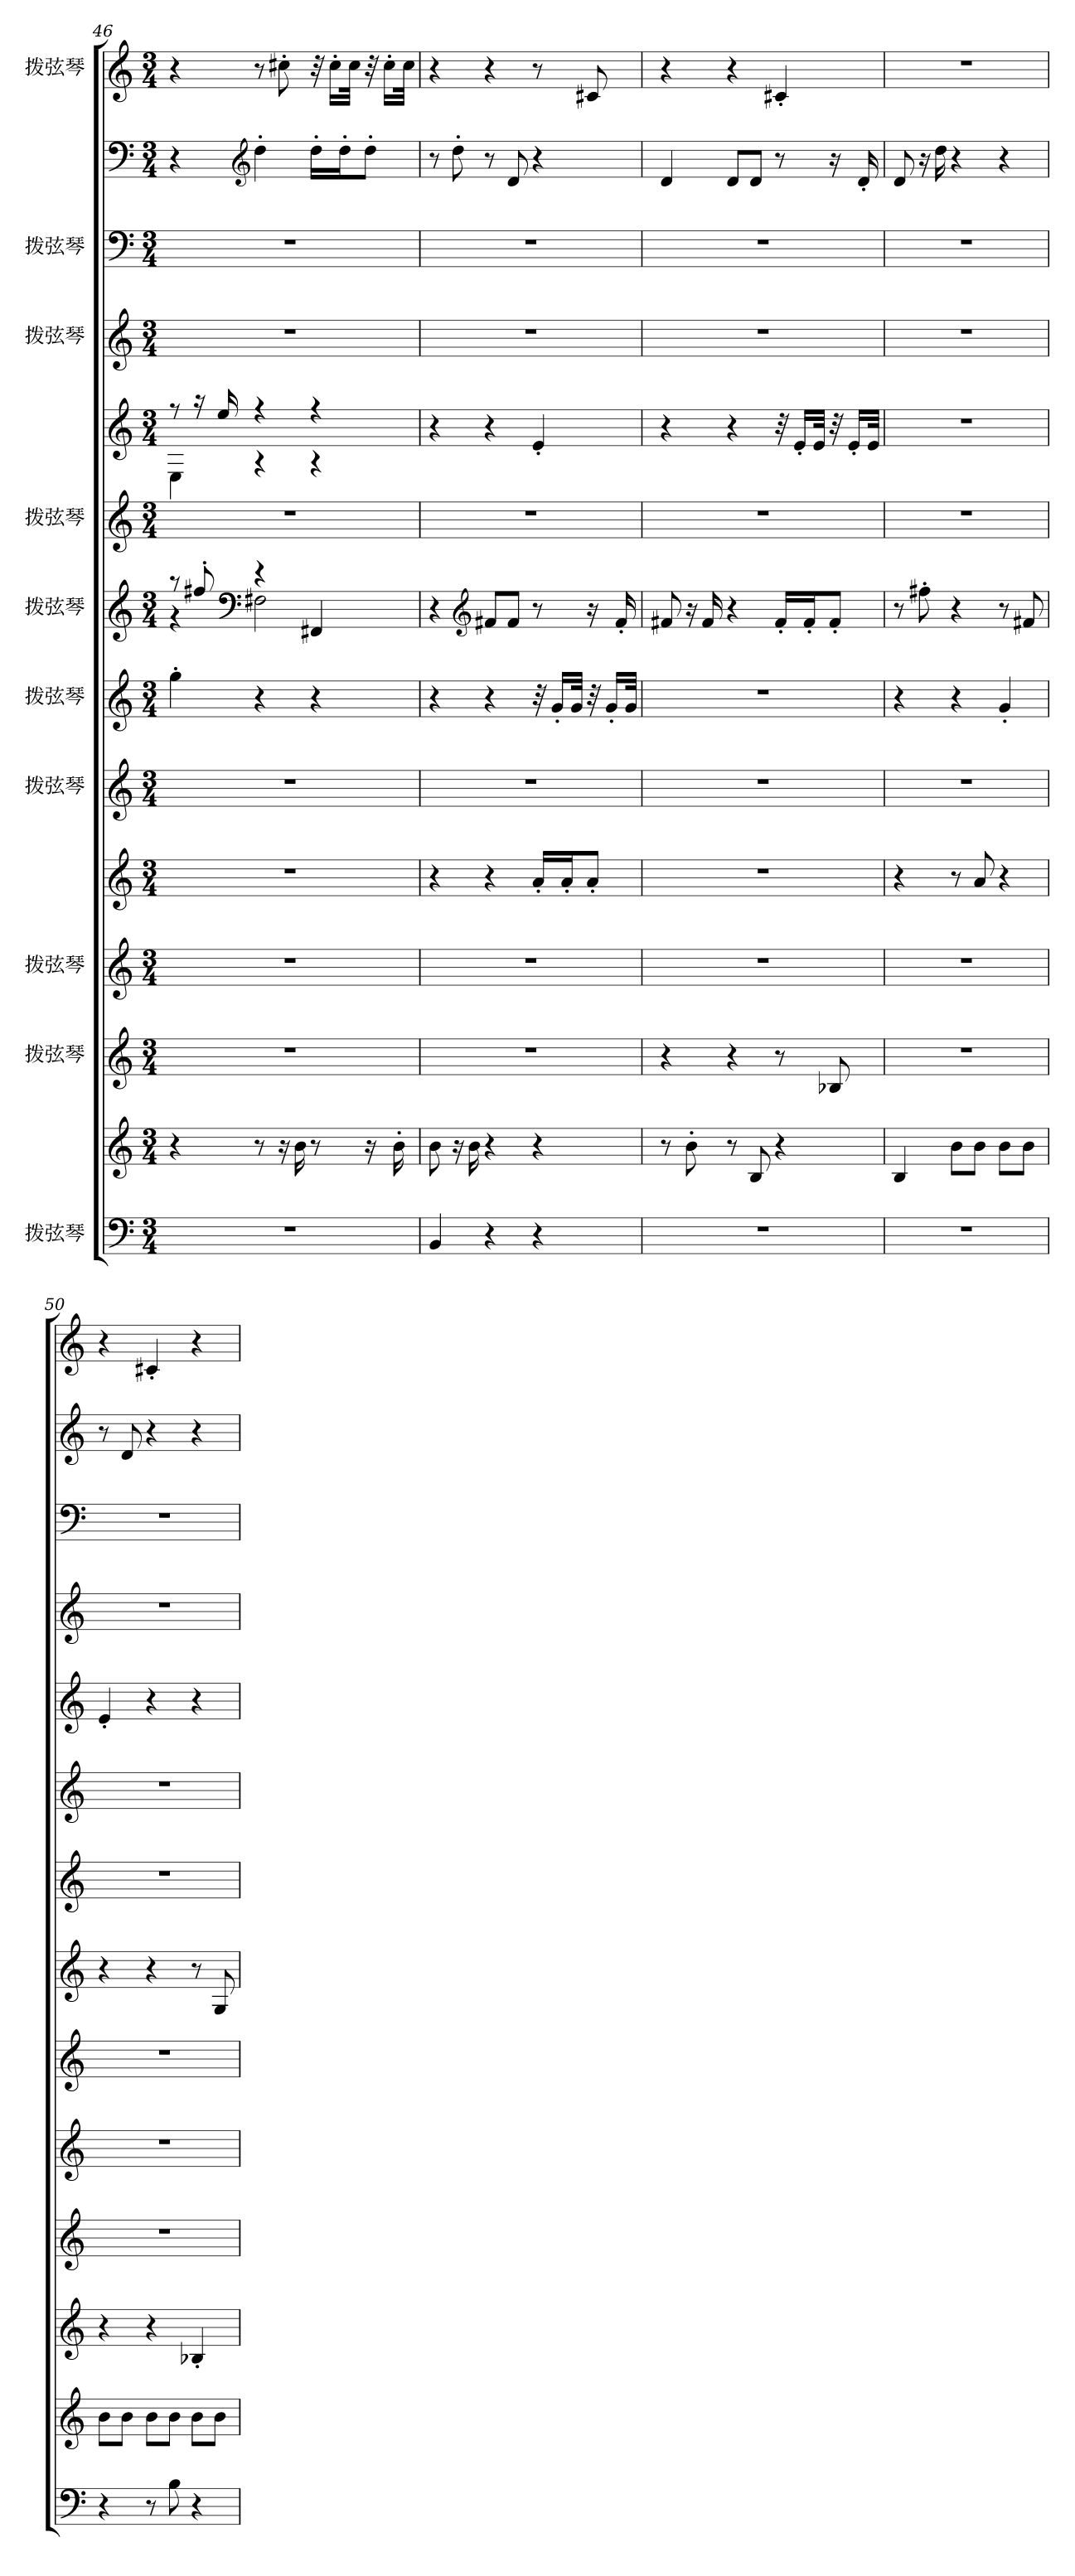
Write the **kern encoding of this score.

**kern	**kern	**kern	**kern	**kern	**kern	**kern	**kern	**kern	**kern	**kern	**kern	**kern	**kern
*part10	*part10	*part9	*part8	*part8	*part7	*part6	*part5	*part4	*part4	*part3	*part2	*part2	*part1
*staff14	*staff13	*staff12	*staff11	*staff10	*staff9	*staff8	*staff7	*staff6	*staff5	*staff4	*staff3	*staff2	*staff1
*I"拨弦琴	*	*I"拨弦琴	*I"拨弦琴	*	*I"拨弦琴	*I"拨弦琴	*I"拨弦琴	*I"拨弦琴	*	*I"拨弦琴	*I"拨弦琴	*	*I"拨弦琴
!!LO:PB:g=z
*clefF4	*clefG2	*clefG2	*clefG2	*clefG2	*clefG2	*clefG2	*clefG2	*clefG2	*clefG2	*clefG2	*clefF4	*clefF4	*clefG2
*k[]	*k[]	*k[]	*k[]	*k[]	*k[]	*k[]	*k[]	*k[]	*k[]	*k[]	*k[]	*k[]	*k[]
*M3/4	*M3/4	*M3/4	*M3/4	*M3/4	*M3/4	*M3/4	*M3/4	*M3/4	*M3/4	*M3/4	*M3/4	*M3/4	*M3/4
=46	=46	=46	=46	=46	=46	=46	=46	=46	=46	=46	=46	=46	=46
*	*	*	*	*	*	*	*^	*	*^	*	*	*	*
2.r	4r	2.r	2.r	2.r	2.r	4gg'\	8r	4r	2.r	8r	4E\	2.r	2.r	4r	4r
.	.	.	.	.	.	.	8ff#X'/	.	.	16r	.	.	.	.	.
.	.	.	.	.	.	.	.	.	.	16ee/	.	.	.	.	.
*	*	*	*	*	*	*	*clefF4	*	*	*	*	*	*	*clefG2	*
.	8r	.	.	.	.	4r	4r	2F#X\	.	4r	4r	.	.	4dd'\	8r
.	16r	.	.	.	.	.	.	.	.	.	.	.	.	.	8cc#X'\
.	16b\	.	.	.	.	.	.	.	.	.	.	.	.	.	.
.	8r	.	.	.	.	4r	4FF#X/	.	.	4r	4r	.	.	16dd'\LL	32r
.	.	.	.	.	.	.	.	.	.	.	.	.	.	.	16cc#'\LL
.	.	.	.	.	.	.	.	.	.	.	.	.	.	16dd'\J	.
.	.	.	.	.	.	.	.	.	.	.	.	.	.	.	32cc#\JJk
.	16r	.	.	.	.	.	.	.	.	.	.	.	.	8dd'\J	32r
.	.	.	.	.	.	.	.	.	.	.	.	.	.	.	16cc#'\LL
.	16b'\	.	.	.	.	.	.	.	.	.	.	.	.	.	.
.	.	.	.	.	.	.	.	.	.	.	.	.	.	.	32cc#\JJk
*	*	*	*	*	*	*	*v	*v	*	*v	*v	*	*	*	*
=47	=47	=47	=47	=47	=47	=47	=47	=47	=47	=47	=47	=47	=47
4BB/	8b\	2.r	2.r	4r	2.r	4r	4r	2.r	4r	2.r	2.r	8r	4r
.	16r	.	.	.	.	.	.	.	.	.	.	8dd'\	.
.	16b\	.	.	.	.	.	.	.	.	.	.	.	.
*	*	*	*	*	*	*	*clefG2	*	*	*	*	*	*
4r	4r	.	.	4r	.	4r	8f#X/L	.	4r	.	.	8r	4r
.	.	.	.	.	.	.	8f#/J	.	.	.	.	8d/	.
4r	4r	.	.	16a'/LL	.	32r	8r	.	4e'/	.	.	4r	8r
.	.	.	.	.	.	16g'/LL	.	.	.	.	.	.	.
.	.	.	.	16a'/J	.	.	.	.	.	.	.	.	.
.	.	.	.	.	.	32g/JJk	.	.	.	.	.	.	.
.	.	.	.	8a'/J	.	32r	16r	.	.	.	.	.	8c#X/
.	.	.	.	.	.	16g'/LL	.	.	.	.	.	.	.
.	.	.	.	.	.	.	16f#'/	.	.	.	.	.	.
.	.	.	.	.	.	32g/JJk	.	.	.	.	.	.	.
=48	=48	=48	=48	=48	=48	=48	=48	=48	=48	=48	=48	=48	=48
2.r	8r	4r	2.r	2.r	2.r	2.r	8f#X/	2.r	4r	2.r	2.r	4d/	4r
.	8b'\	.	.	.	.	.	16r	.	.	.	.	.	.
.	.	.	.	.	.	.	16f#/	.	.	.	.	.	.
.	8r	4r	.	.	.	.	4r	.	4r	.	.	8d/L	4r
.	8B/	.	.	.	.	.	.	.	.	.	.	8d/J	.
.	4r	8r	.	.	.	.	16f#'/LL	.	32r	.	.	8r	4c#X'/
.	.	.	.	.	.	.	.	.	16e'/LL	.	.	.	.
.	.	.	.	.	.	.	16f#'/J	.	.	.	.	.	.
.	.	.	.	.	.	.	.	.	32e/JJk	.	.	.	.
.	.	8B-X/	.	.	.	.	8f#'/J	.	32r	.	.	16r	.
.	.	.	.	.	.	.	.	.	16e'/LL	.	.	.	.
.	.	.	.	.	.	.	.	.	.	.	.	16d'/	.
.	.	.	.	.	.	.	.	.	32e/JJk	.	.	.	.
!!LO:PB:g=z
=49	=49	=49	=49	=49	=49	=49	=49	=49	=49	=49	=49	=49	=49
2.r	4B/	2.r	2.r	4r	2.r	4r	8r	2.r	2.r	2.r	2.r	8d/	2.r
.	.	.	.	.	.	.	8ff#X'\	.	.	.	.	16r	.
.	.	.	.	.	.	.	.	.	.	.	.	16dd\	.
.	8b\L	.	.	8r	.	4r	4r	.	.	.	.	4r	.
.	8b\J	.	.	8a/	.	.	.	.	.	.	.	.	.
.	8b\L	.	.	4r	.	4g'/	8r	.	.	.	.	4r	.
.	8b\J	.	.	.	.	.	8f#X/	.	.	.	.	.	.
=50	=50	=50	=50	=50	=50	=50	=50	=50	=50	=50	=50	=50	=50
4r	8b\L	4r	2.r	2.r	2.r	4r	2.r	2.r	4e'/	2.r	2.r	8r	4r
.	8b\J	.	.	.	.	.	.	.	.	.	.	8d/	.
8r	8b\L	4r	.	.	.	4r	.	.	4r	.	.	4r	4c#X'/
8B\	8b\J	.	.	.	.	.	.	.	.	.	.	.	.
4r	8b\L	4B-X'/	.	.	.	8r	.	.	4r	.	.	4r	4r
.	8b\J	.	.	.	.	8G/	.	.	.	.	.	.	.
=	=	=	=	=	=	=	=	=	=	=	=	=	=
*-	*-	*-	*-	*-	*-	*-	*-	*-	*-	*-	*-	*-	*-
